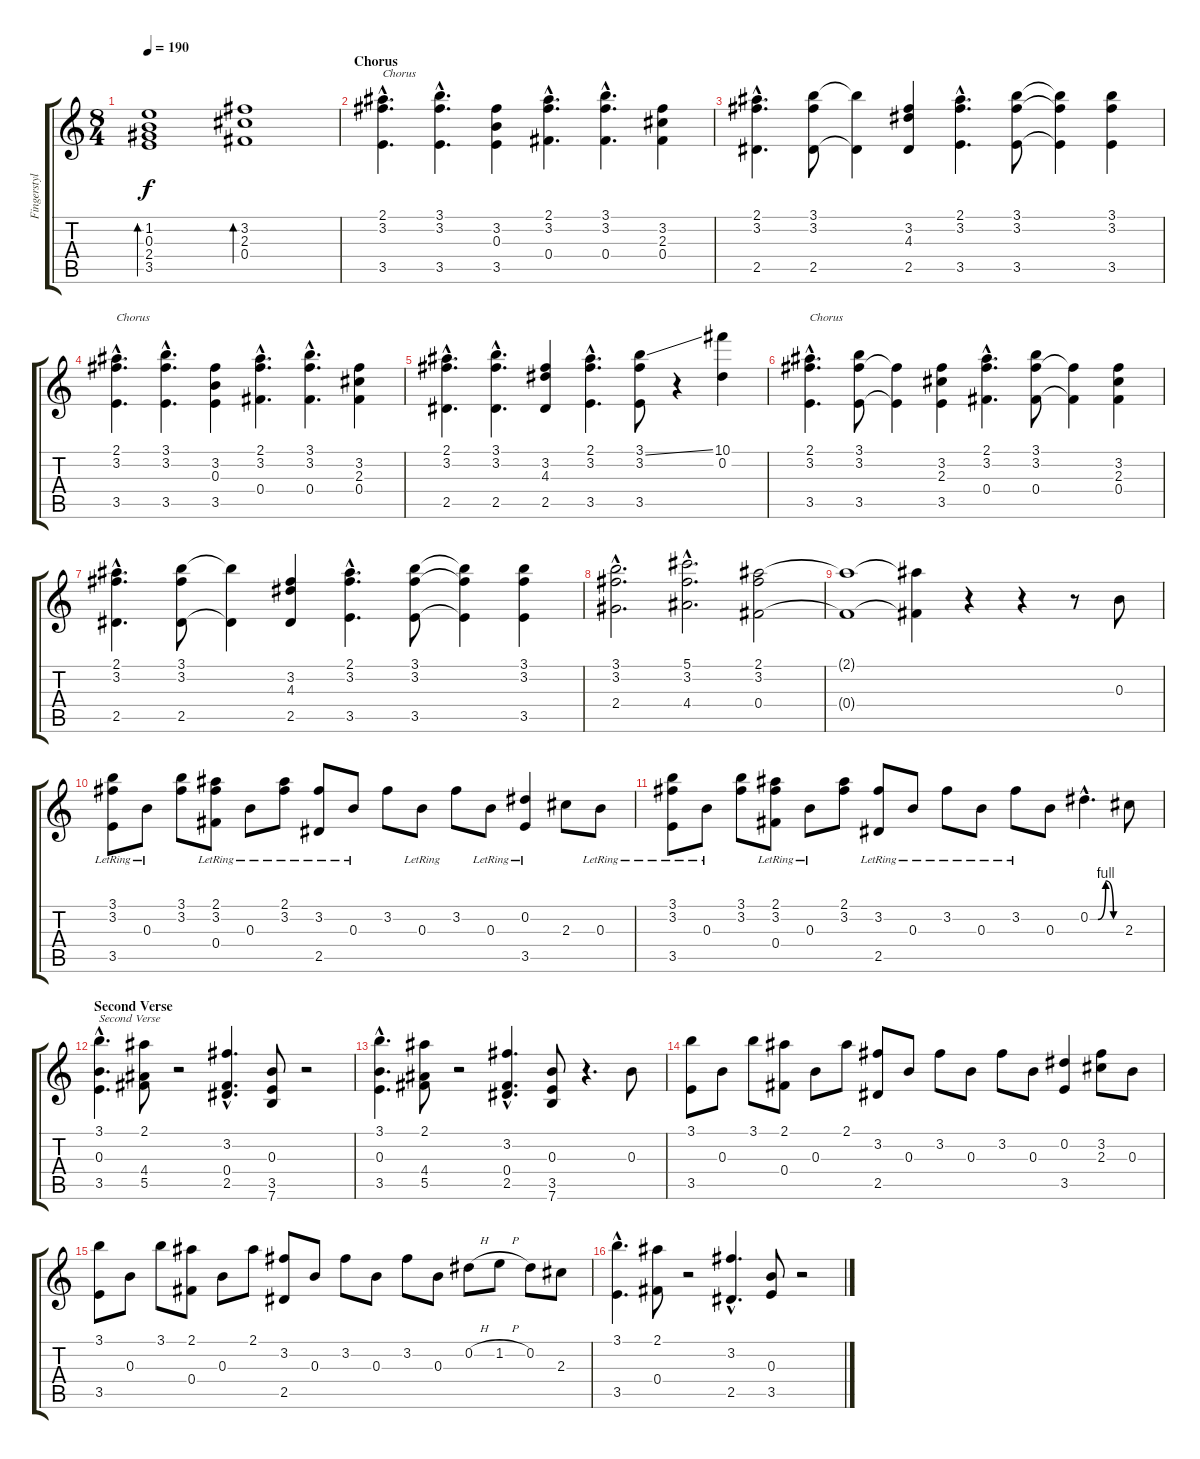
\track ("Fingerstyle Guitar Capo 4" "Fingerstyl") {instrument acousticguitarsteel}
\staff {score tabs}
\tuning (Ab4 Eb4 B3 Gb3 Db3 E2) {hide}
\ts (8 4)
\tempo 190
\clef g2
\ks c
(1.2 0.3 2.4 3.5).1{bd 120 dy f} (3.2 2.3 0.4).1{bd 120} |
\section ("" "Chorus")
(2.1{hac} 3.2{hac} 3.5{hac}).4{d txt "Chorus"} (3.1{hac} 3.2{hac} 3.5{hac}).4{d} (3.2 0.3 3.5).4 (2.1{hac} 3.2{hac} 0.4{hac}).4{d} (3.1{hac} 3.2{hac} 0.4{hac}).4{d} (3.2 2.3 0.4).4 |
(2.1{hac} 3.2{hac} 2.5{hac}).4{d} (3.1 3.2 2.5).8 (3.1{t} 2.5{t}).4 (3.2 4.3 2.5).4 (2.1{hac} 3.2{hac} 3.5{hac}).4{d} (3.1 3.2 3.5).8 (3.1{t} 3.2{t} 3.5{t}).4 (3.1 3.2 3.5).4 |
(2.1{hac} 3.2{hac} 3.5{hac}).4{d txt "Chorus"} (3.1{hac} 3.2{hac} 3.5{hac}).4{d} (3.2 0.3 3.5).4 (2.1{hac} 3.2{hac} 0.4{hac}).4{d} (3.1{hac} 3.2{hac} 0.4{hac}).4{d} (3.2 2.3 0.4).4 |
(2.1{hac} 3.2{hac} 2.5{hac}).4{d} (3.1{hac} 3.2{hac} 2.5{hac}).4{d} (3.2 4.3 2.5).4 (2.1{hac} 3.2{hac} 3.5{hac}).4{d} (3.1{ss} 3.2 3.5).8 r.4 (10.1 0.2).4 |
(2.1{hac} 3.2{hac} 3.5{hac}).4{d txt "Chorus"} (3.1 3.2 3.5).8 (3.2{t} 3.5{t}).4 (3.2 2.3 3.5).4 (2.1{hac} 3.2{hac} 0.4{hac}).4{d} (3.1 3.2 0.4).8 (3.2{t} 0.4{t}).4 (3.2 2.3 0.4).4 |
(2.1{hac} 3.2{hac} 2.5{hac}).4{d} (3.1 3.2 2.5).8 (3.1{t} 2.5{t}).4 (3.2 4.3 2.5).4 (2.1{hac} 3.2{hac} 3.5{hac}).4{d} (3.1 3.2 3.5).8 (3.1{t} 3.2{t} 3.5{t}).4 (3.1 3.2 3.5).4 |
(3.1{hac} 3.2{hac} 2.4{hac}).2{d volume 13} (5.1{hac} 3.2{hac} 4.4{hac}).2{d} (2.1 3.2 0.4).2 |
(2.1{t} 0.4{t}).1 (2.1{t} 0.4{t}).4 r.4 r.4 r.8 0.3.8 |
(3.1{lr} 3.2 3.5{lr}).8{volume 16} 0.3{lr}.8 (3.1 3.2).8 (2.1{lr} 3.2 0.4{lr}).8 0.3{lr}.8 (2.1{lr} 3.2).8 (3.2 2.5{lr}).8 0.3{lr}.8 3.2.8 0.3{lr}.8 3.2.8 0.3{lr}.8 (0.2 3.5{lr}).4 2.3.8 0.3{lr}.8 |
(3.1 3.2 3.5{lr}).8 0.3{lr}.8 (3.1 3.2).8 (2.1 3.2 0.4{lr}).8 0.3{lr}.8 (2.1 3.2).8 (3.2{lr} 2.5{lr}).8 0.3{lr}.8 3.2{lr}.8 0.3{lr}.8 3.2{lr}.8 0.3.8 0.2{be (custom 0 0 15 0 30 4 45 0 60 0) hac}.4{d} 2.3.8 |
\section ("" "Second Verse")
(3.1{hac} 0.3{hac} 3.5{hac}).4{d txt "Second Verse"} (2.1 4.4 5.5).8 r.2 (3.2{hac} 0.4{hac} 2.5{hac}).4{d} (0.3 3.5 7.6).8 r.2 |
(3.1{hac} 0.3{hac} 3.5{hac}).4{d} (2.1 4.4 5.5).8 r.2 (3.2{hac} 0.4{hac} 2.5{hac}).4{d} (0.3 3.5 7.6).8 r.4{d} 0.3.8 |
(3.1 3.5).8 0.3.8 3.1.8 (2.1 0.4).8 0.3.8 2.1.8 (3.2 2.5).8 0.3.8 3.2.8 0.3.8 3.2.8 0.3.8 (0.2 3.5).4 (3.2 2.3).8 0.3.8 |
(3.1 3.5).8 0.3.8 3.1.8 (2.1 0.4).8 0.3.8 2.1.8 (3.2 2.5).8 0.3.8 3.2.8 0.3.8 3.2.8 0.3.8 0.2{h}.8 1.2{h}.8 0.2.8 2.3.8 |
(3.1{hac} 3.5{hac}).4{d} (2.1 0.4).8 r.2 (3.2{hac} 2.5{hac}).4{d} (0.3 3.5).8 r.2
